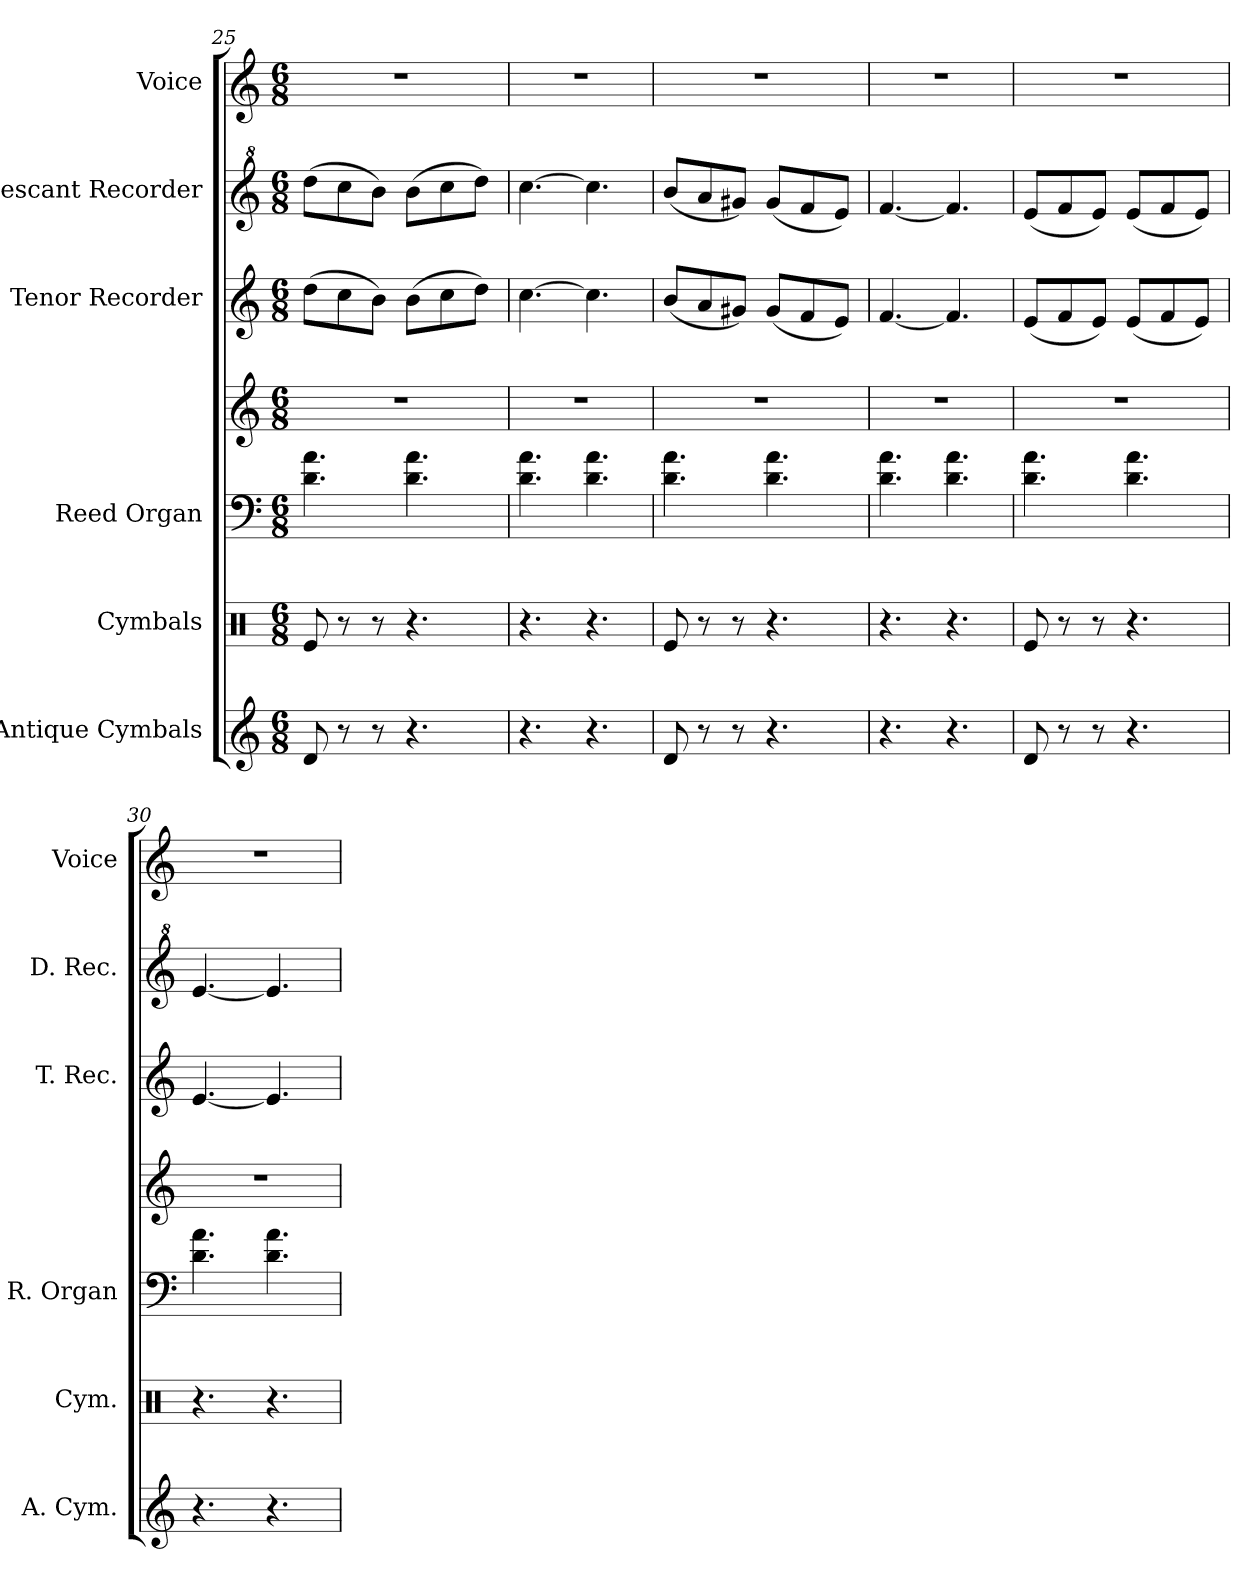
**kern	**kern	**kern	**kern	**kern	**kern	**kern
*part6	*part5	*part4	*part4	*part3	*part2	*part1
*staff7	*staff6	*staff5	*staff4	*staff3	*staff2	*staff1
*I"Antique Cymbals	*I"Cymbals	*I"Reed Organ	*	*I"Tenor Recorder	*I"Descant Recorder	*I"Voice
*I'A. Cym.	*I'Cym.	*I'R. Organ	*	*I'T. Rec.	*I'D. Rec.	*I'Voice
*clefG2	*clefX	*clefF4	*clefG2	*clefG2	*clefG^2	*clefG2
*ITrd-14c-24	*	*	*	*	*ITrd-7c-12	*
*k[]	*k[]	*k[]	*k[]	*k[]	*k[]	*k[]
*C:	*C:	*C:	*C:	*C:	*C:	*C:
*M6/8	*M6/8	*M6/8	*M6/8	*M6/8	*M6/8	*M6/8
=25	=25	=25	=25	=25	=25	=25
!	!	!	!LO:N:vis=1	!	!	!LO:N:vis=1
8dddi/	8Rei/	4.di\ 4.ai	2.r	(8ddi\L	(8ddddi\L	2.r
8r	8r	.	.	8cci\	8cccci\	.
8r	8r	.	.	8bi\J)	8bbbi\J)	.
4.r	4.r	4.di\ 4.ai	.	(8bi\L	(8bbbi\L	.
.	.	.	.	8cci\	8cccci\	.
.	.	.	.	8ddi\J)	8ddddi\J)	.
=26	=26	=26	=26	=26	=26	=26
!	!	!	!LO:N:vis=1	!	!	!LO:N:vis=1
4.r	4.r	4.di\ 4.ai	2.r	[4.cci\	[4.cccci\	2.r
4.r	4.r	4.di\ 4.ai	.	4.cci\]	4.cccci\]	.
!!LO:PB:g=z
=27	=27	=27	=27	=27	=27	=27
!	!	!	!LO:N:vis=1	!	!	!LO:N:vis=1
8dddi/	8Rei/	4.di\ 4.ai	2.r	(8bi/L	(8bbbi/L	2.r
8r	8r	.	.	8ai/	8aaai/	.
8r	8r	.	.	8g#Xi/J)	8ggg#Xi/J)	.
4.r	4.r	4.di\ 4.ai	.	(8g#i/L	(8ggg#i/L	.
.	.	.	.	8fi/	8fffi/	.
.	.	.	.	8ei/J)	8eeei/J)	.
=28	=28	=28	=28	=28	=28	=28
!	!	!	!LO:N:vis=1	!	!	!LO:N:vis=1
4.r	4.r	4.di\ 4.ai	2.r	[4.fi/	[4.fffi/	2.r
4.r	4.r	4.di\ 4.ai	.	4.fi/]	4.fffi/]	.
=29	=29	=29	=29	=29	=29	=29
!	!	!	!LO:N:vis=1	!	!	!LO:N:vis=1
8dddi/	8Rei/	4.di\ 4.ai	2.r	(8ei/L	(8eeei/L	2.r
8r	8r	.	.	8fi/	8fffi/	.
8r	8r	.	.	8ei/J)	8eeei/J)	.
4.r	4.r	4.di\ 4.ai	.	(8ei/L	(8eeei/L	.
.	.	.	.	8fi/	8fffi/	.
.	.	.	.	8ei/J)	8eeei/J)	.
=30	=30	=30	=30	=30	=30	=30
!	!	!	!LO:N:vis=1	!	!	!LO:N:vis=1
4.r	4.r	4.di\ 4.ai	2.r	[4.ei/	[4.eeei/	2.r
4.r	4.r	4.di\ 4.ai	.	4.ei/]	4.eeei/]	.
=	=	=	=	=	=	=
*-	*-	*-	*-	*-	*-	*-
